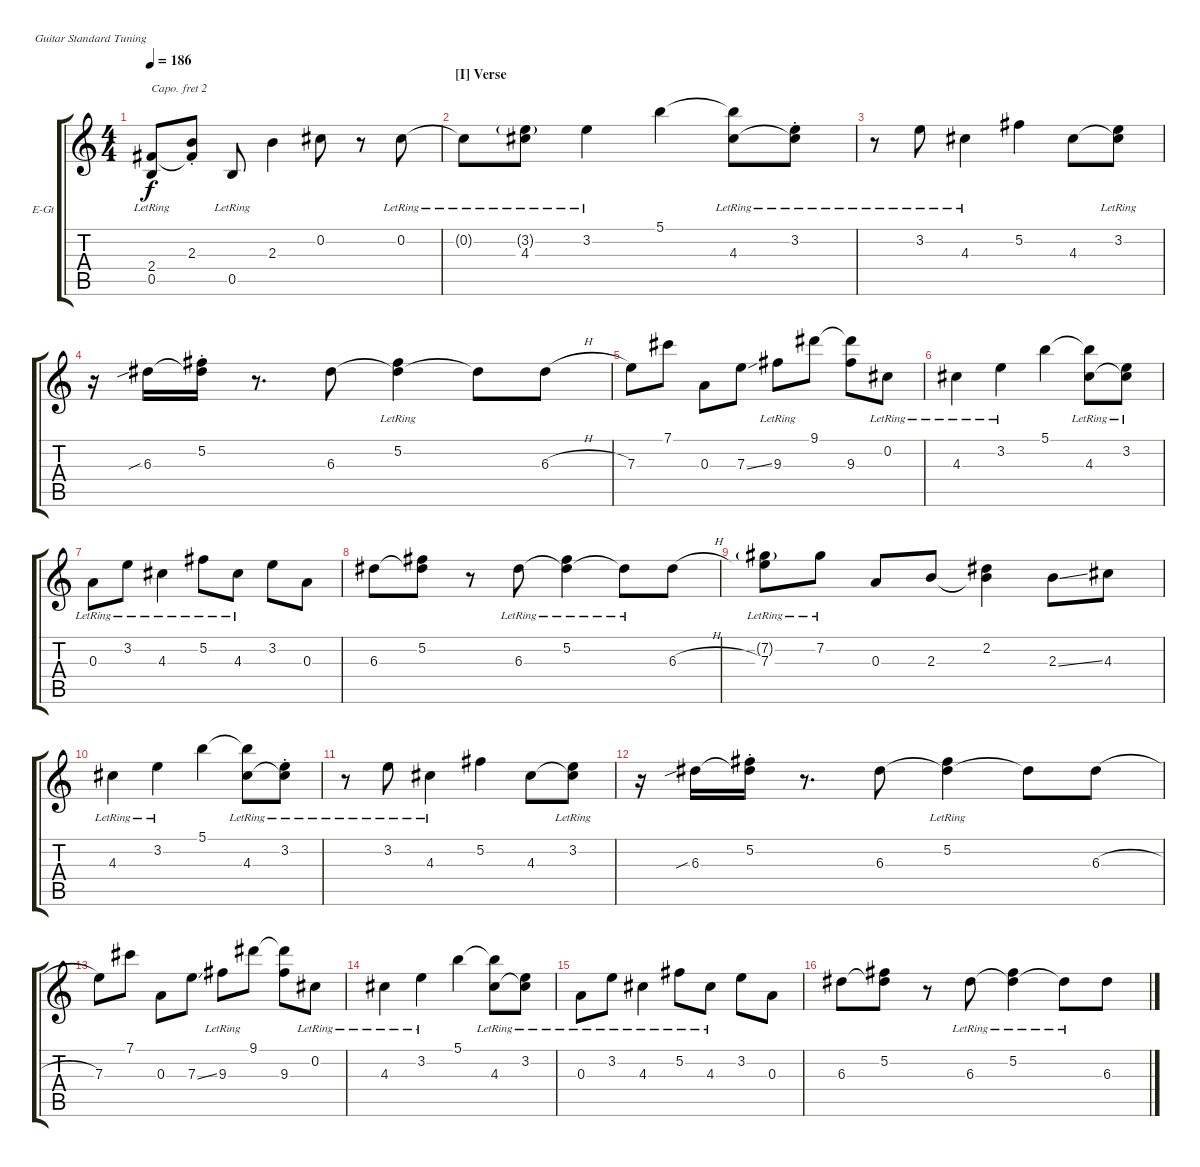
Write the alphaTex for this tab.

\bracketExtendMode groupsimilarinstruments
\firstSystemTrackNameOrientation horizontal
\otherSystemsTrackNameOrientation horizontal
\track ("Johnny" "E-Gt") {mute instrument electricguitarclean}
\staff {score tabs}
\capo 2
\tuning (E4 B3 G3 D3 A2 E2)
\ts (4 4)
\tempo 186
\clef g2
\ks c
(0.5{lr} 2.4{t}).8{dy f} (2.3{st} 2.4{t}).8 0.5{lr}.8 2.3.4 0.2.8 r.8 0.2{lr}.8 |
\section ("I" "Verse")
0.2{lr t}.8 (3.2{g} 4.3{lr}).8 3.2{lr}.4 5.1.4 (5.1{t} 4.3{lr}).8 (3.2{st} 4.3{lr t}).8 |
r.8 3.2{lr}.8 4.3{lr}.4 5.2.4 4.3.8 (3.2{lr} 4.3{t}).8 |
r.16 6.3{sib}.16 (5.2{st} 6.3{t}).16 r.8{d} 6.3.8 (5.2{lr} 6.3{t}).4 6.3{t}.8 6.3{h}.8 |
7.3.8 7.1.8 0.3.8 7.3{ss}.8 9.3{lr}.8 9.1.8 (9.1{t} 9.3).8 0.2{lr}.8 |
4.3{lr}.4 3.2{lr}.4 5.1.4 (5.1{t} 4.3{lr}).8 (3.2 4.3{lr t}).8 |
0.3{lr}.8 3.2{lr}.8 4.3{lr}.4 5.2{lr}.8 4.3{lr}.8 3.2.8 0.3.8 |
6.3.8 (5.2 6.3{t}).8 r.8 6.3{lr}.8 (5.2{lr} 6.3{lr t}).4 6.3{lr t}.8 6.3{h}.8 |
(7.2{g} 7.3{lr}).8 7.2{lr}.8 0.3.8 2.3.8 (2.2 2.3{t}).4 2.3{ss}.8 4.3.8 |
4.3{lr}.4 3.2{lr}.4 5.1.4 (5.1{t} 4.3{lr}).8 (3.2{st} 4.3{lr t}).8 |
r.8 3.2{lr}.8 4.3{lr}.4 5.2.4 4.3.8 (3.2{lr} 4.3{t}).8 |
r.16 6.3{sib}.16 (5.2{st} 6.3{t}).16 r.8{d} 6.3.8 (5.2{lr} 6.3{t}).4 6.3{t}.8 6.3{h}.8 |
7.3.8 7.1.8 0.3.8 7.3{ss}.8 9.3{lr}.8 9.1.8 (9.1{t} 9.3).8 0.2{lr}.8 |
4.3{lr}.4 3.2{lr}.4 5.1.4 (5.1{t} 4.3{lr}).8 (3.2 4.3{lr t}).8 |
0.3{lr}.8 3.2{lr}.8 4.3{lr}.4 5.2{lr}.8 4.3{lr}.8 3.2.8 0.3.8 |
6.3.8 (5.2 6.3{t}).8 r.8 6.3{lr}.8 (5.2{lr} 6.3{lr t}).4 6.3{lr t}.8 6.3{h}.8
